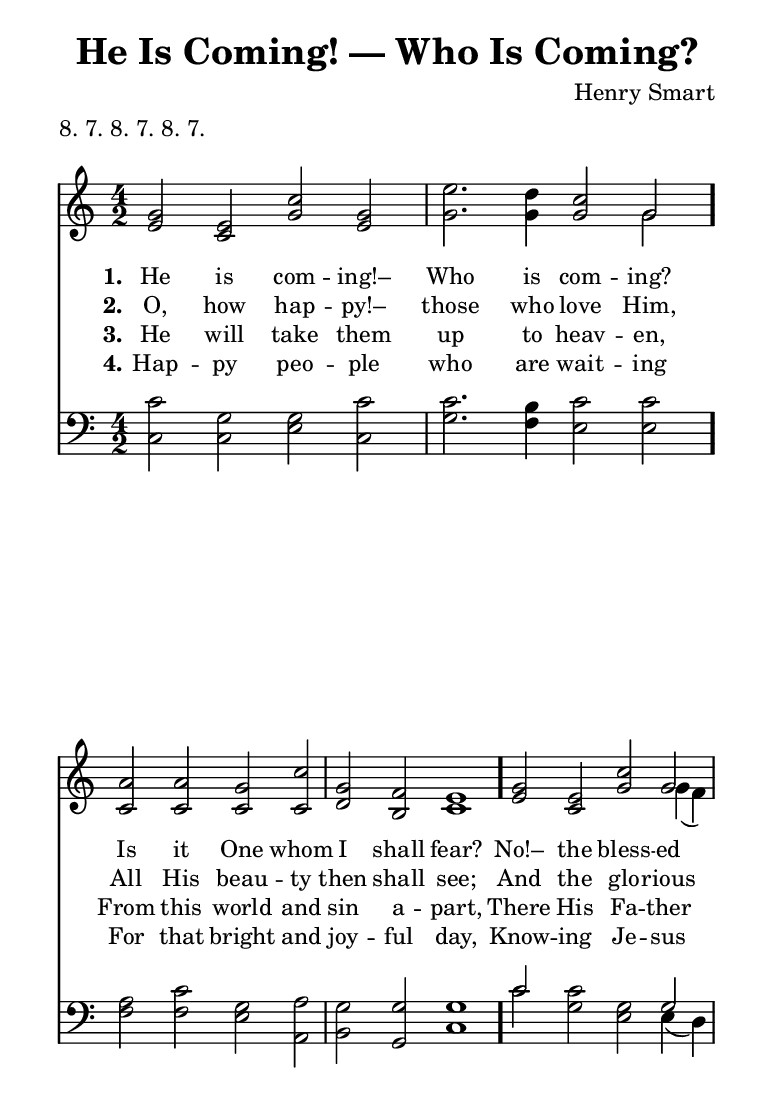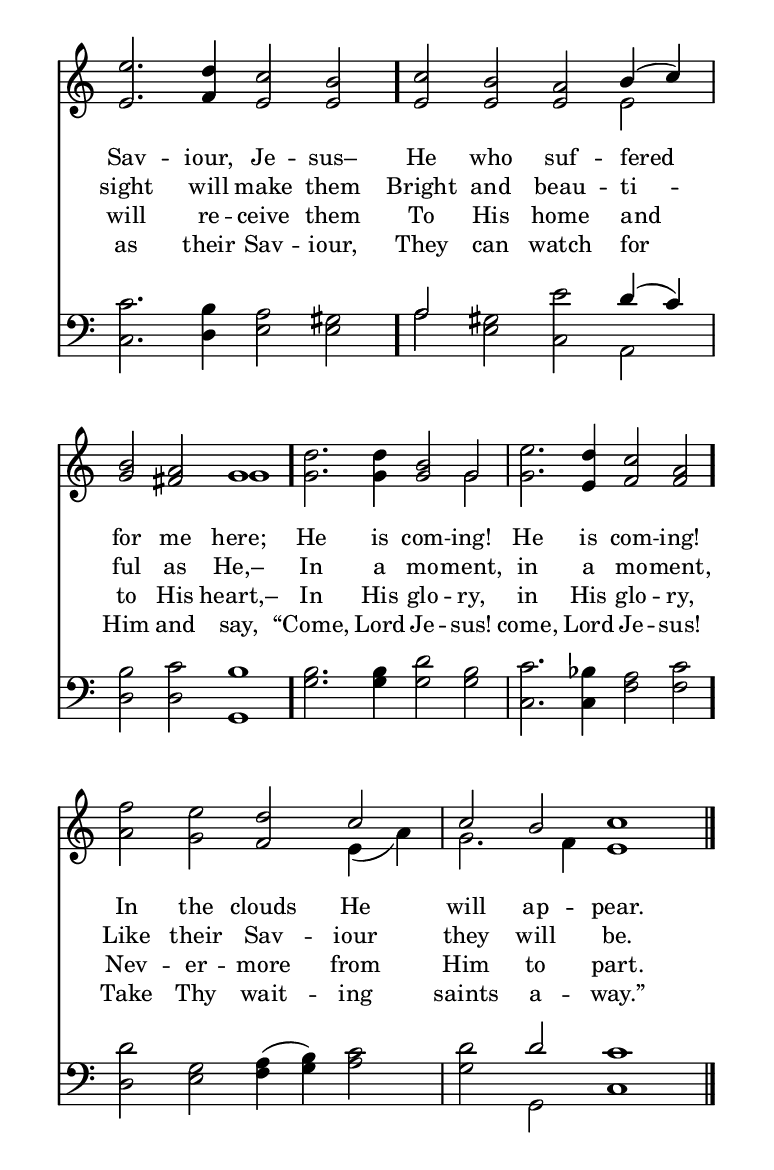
\include "common/global.ily"
\paper {
  \include "common/paper.ily"
  ragged-last-bottom = ##t
}

\header{
  hymnnumber = "224"
  title = "He Is Coming! — Who Is Coming?"
  tunename = "Regent Square"
  meter = "8. 7. 8. 7. 8. 7."
  poet = ""
  composer = "Henry Smart"
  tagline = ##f
}

global = {
  \include "common/overrides.ily"
  \override Staff.TimeSignature.style = #'numbered
  \time 4/2
  \override Score.MetronomeMark.transparent = ##t % hide all fermata changes too
  \tempo 2=80
  \key c \major
  \autoBeamOff
}

notesSoprano = {
\global
\relative c'' {

  g2 e c' g | e'2. d4 c2 g |
  a2 a g c | g f e1 |
  g2 e c' g | e'2. d4 c2 b |
  c2 b a b4( c) | b2 a g1 |
  d'2. d4 b2 g | e'2. d4 c2 a |
  f'2 e d c | c b c1

  \bar "|."

}
}

notesAlto = {
\global
\relative e' {

  e2 c g' e | g2. g4 g2 g |
  c,2 c c c | d b c1
  e2 c g' g4( f) | e2. f4 e2 e |
  e2 e e e | g fis g1 |
  g2. g4 g2 g | g2. e4 f2 f |
  a2 g f e4( a) | g2. f4 e1 |

}
}

notesTenor = {
\global
\relative a {

  c2 g g c | c2. b4 c2 c |
  a2 c g a | g g g1 |
  c2 c g g | c2. b4 a2 gis |
  a2 gis e' d4( c) | b2 c b1 |
  b2. b4 d2 b | c2. bes4 a2 c |
  d2 g, a4( b) c2 | d2 d c1 |

}
}

notesBass = {
\global
\relative f {

  c2 c e c | g'2. f4 e2 e |
  f2 f e a, | b g c1 |
  c'2 g e e4( d) | c2. d4 e2 e |
  a2 e c a | d d g,1 |
  g'2. g4 g2 g | c,2. c4 f2 f |
  d2 e f4( g) a2 | g g, c1 |

}
}

wordsA = \lyricmode {
\set stanza = "1."

He is com -- ing!– Who is com -- ing? \bar "."
Is it One whom I shall fear? \bar "."
No!– the bless -- ed Sav -- iour, Je -- sus– \bar "."
He who suf -- fered for me here; \bar "."
He is com -- ing! %{HIDE>%} He is com -- ing! %{<HIDE%} \bar "."
In the clouds He will ap -- pear. \bar "."

}

wordsB = \lyricmode {
\set stanza = "2."

O, how hap -- py!– those who love Him,
All His beau -- ty then shall see;
And the glo -- rious sight will make them
Bright and beau -- ti -- ful as He,–
In a mo -- ment, %{HIDE>%} in a mo -- ment, %{<HIDE%}
Like their Sav -- iour they will be.

}

wordsC = \lyricmode {
\set stanza = "3."

He will take them up to heav -- en,
From this world and sin a -- part,
There His Fa -- ther will re -- ceive them
To His home and to His heart,–
In His glo -- ry, %{HIDE>%} in His glo -- ry, %{<HIDE%}
Nev -- er -- more from Him to part.

}

wordsD = \lyricmode {
\set stanza = "4."

Hap -- py peo -- ple who are wait -- ing
For that bright and joy -- ful day,
Know -- ing Je -- sus as their Sav -- iour,
They can watch for Him and say,
“Come, Lord Je -- sus! %{HIDE>%} come, Lord Je -- sus! %{<HIDE%}
Take Thy wait -- ing saints a -- way.”

}

\score {
  \context ChoirStaff <<
    \context Staff = upper <<
      \set Staff.autoBeaming = ##f
      \set ChoirStaff.systemStartDelimiter = #'SystemStartBar
      \set ChoirStaff.printPartCombineTexts = ##f
      \partcombine #'(2 . 9) \notesSoprano \notesAlto
      \context NullVoice = sopranos { \voiceOne << \notesSoprano >> }
      \context NullVoice = altos { \voiceTwo << \notesAlto >> }
      \context Lyrics = one   \lyricsto sopranos \wordsA
      \context Lyrics = two   \lyricsto sopranos \wordsB
      \context Lyrics = three \lyricsto sopranos \wordsC
      \context Lyrics = four  \lyricsto sopranos \wordsD
    >>
    \context Staff = men <<
      \set Staff.autoBeaming = ##f
      \clef bass
      \set ChoirStaff.printPartCombineTexts = ##f
      \partcombine #'(2 . 9) \notesTenor \notesBass
      \context NullVoice = tenors { \voiceOne << \notesTenor >> }
      \context NullVoice = basses { \voiceTwo << \notesBass >> }
    >>
  >>
  \layout {
    \include "common/layout.ily"
  }
  \midi{
    \include "common/midi.ily"
  }
}

\version "2.19.49"  % necessary for upgrading to future LilyPond versions.

% vi:set et ts=2 sw=2 ai nocindent syntax=lilypond:
